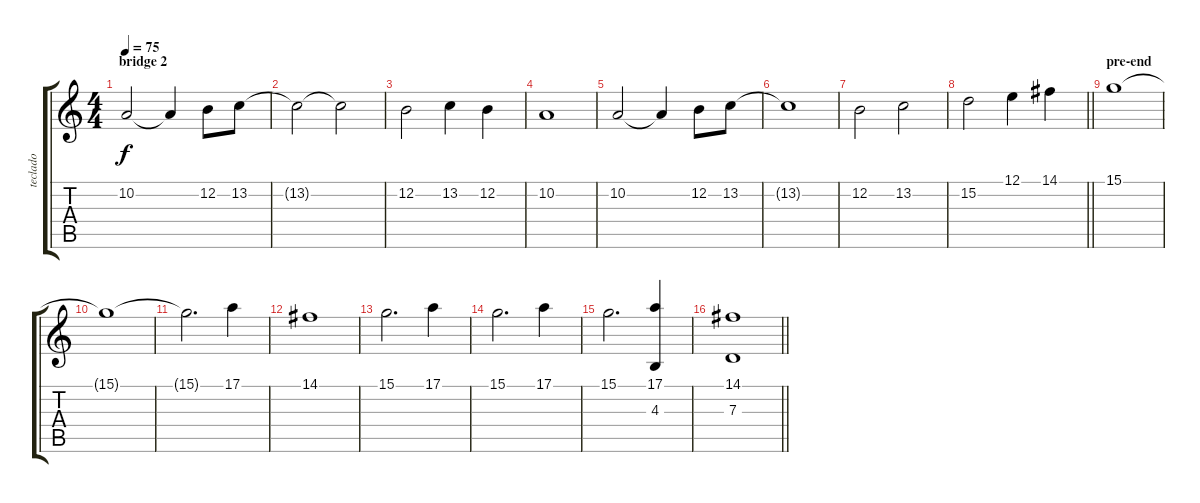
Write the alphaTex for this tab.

\track ("teclado" "teclado") {instrument stringensemble2}
\staff {score tabs}
\tuning (E4 B3 G3 D3 A2 E2) {hide}
\ts (4 4)
\section ("" "bridge 2")
\tempo 75
\clef g2
\ks c
10.2.2{dy f} 10.2{t}.4 12.2.8 13.2.8 |
13.2{t}.2 13.2{t}.2 |
12.2.2 13.2.4 12.2.4 |
10.2.1 |
10.2.2 10.2{t}.4 12.2.8 13.2.8 |
13.2{t}.1 |
12.2.2 13.2.2 |
\barLineRight lightlight
15.2.2 12.1.4 14.1.4 |
\section ("" "pre-end")
15.1.1 |
15.1{t}.1 |
15.1{t}.2{d} 17.1.4 |
14.1.1 |
15.1.2{d} 17.1.4 |
15.1.2{d} 17.1.4 |
15.1.2{d} (17.1 4.3).4 |
\barLineRight lightlight
(14.1 7.3).1
